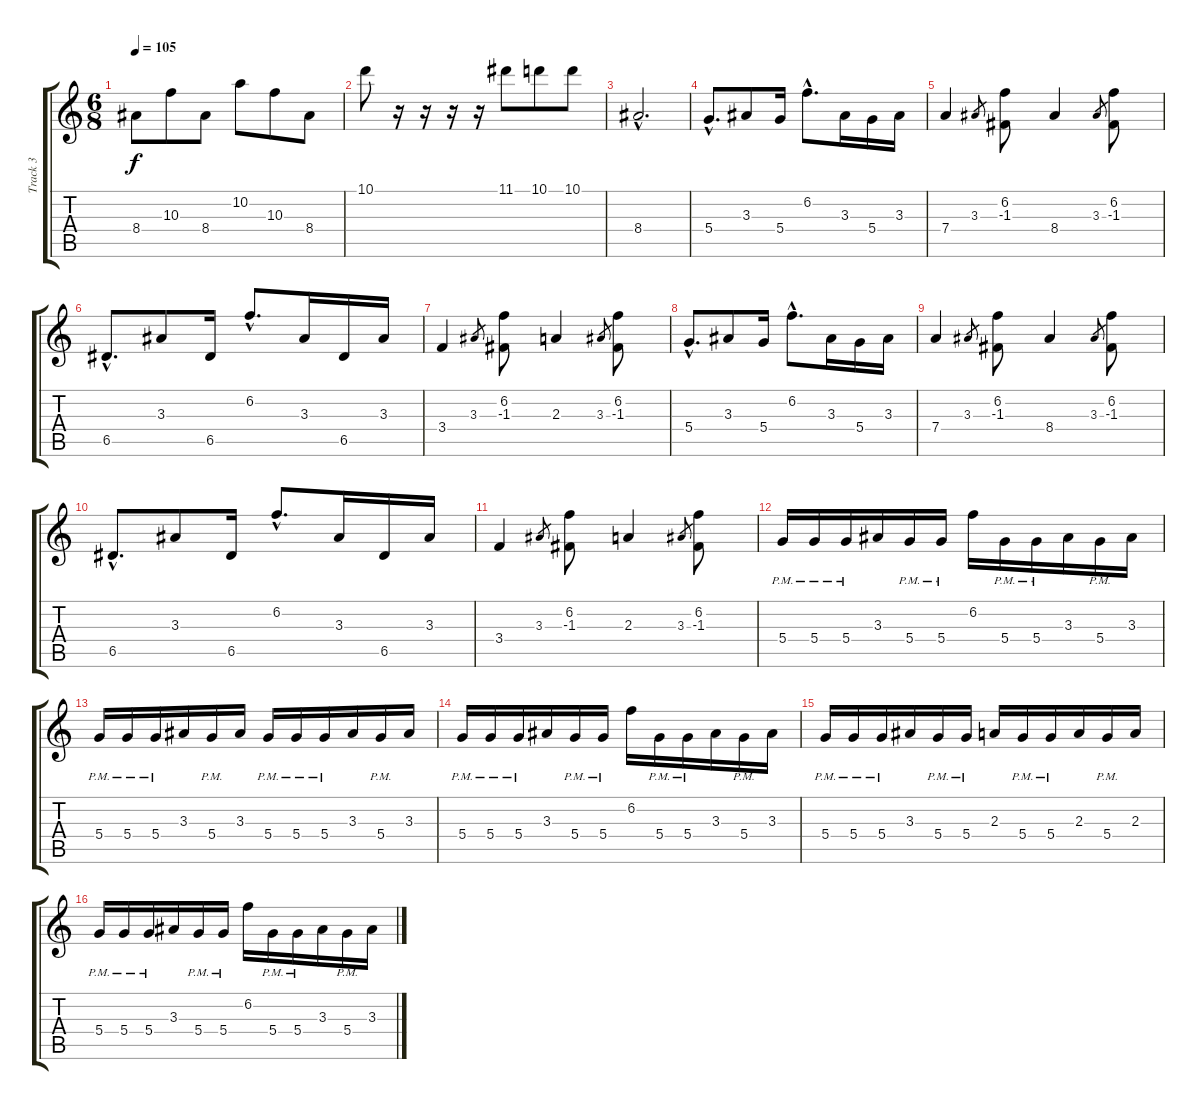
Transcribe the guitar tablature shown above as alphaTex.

\track ("Track 3" "Track 3") {instrument electricguitarclean}
\staff {score tabs}
\tuning (E4 B3 G3 D3 A2 D2) {hide}
\ts (6 8)
\tempo 105
\clef g2
\ks c
8.4.8{dy f} 10.3.8 8.4.8 10.2.8 10.3.8 8.4.8 |
10.1.8 r.16 r.16 r.16 r.16 11.1.8 10.1.8 10.1.8 |
8.4{hac}.2{d} |
5.4{hac}.8{d volume 11 instrument electricguitarclean} 3.3.8 5.4.16 6.2{hac}.8{d} 3.3.16 5.4.16 3.3.16 |
7.4.4 3.3.8{gr} (6.2 -1.3).8 8.4.4 3.3.8{gr} (6.2 -1.3).8 |
6.5{hac}.8{d} 3.3.8 6.5.16 6.2{hac}.8{d} 3.3.16 6.5.16 3.3.16 |
3.4.4 3.3.8{gr} (6.2 -1.3).8 2.3.4 3.3.8{gr} (6.2 -1.3).8 |
5.4{hac}.8{d} 3.3.8 5.4.16 6.2{hac}.8{d} 3.3.16 5.4.16 3.3.16 |
7.4.4 3.3.8{gr} (6.2 -1.3).8 8.4.4 3.3.8{gr} (6.2 -1.3).8 |
6.5{hac}.8{d} 3.3.8 6.5.16 6.2{hac}.8{d} 3.3.16 6.5.16 3.3.16 |
3.4.4 3.3.8{gr} (6.2 -1.3).8 2.3.4 3.3.8{gr} (6.2 -1.3).8 |
5.4{pm}.16{volume 14 instrument overdrivenguitar} 5.4{pm}.16 5.4{pm}.16 3.3.16 5.4{pm}.16 5.4{pm}.16 6.2.16 5.4{pm}.16 5.4{pm}.16 3.3.16 5.4{pm}.16 3.3.16 |
5.4{pm}.16 5.4{pm}.16 5.4{pm}.16 3.3.16 5.4{pm}.16 3.3.16 5.4{pm}.16 5.4{pm}.16 5.4{pm}.16 3.3.16 5.4{pm}.16 3.3.16 |
5.4{pm}.16 5.4{pm}.16 5.4{pm}.16 3.3.16 5.4{pm}.16 5.4{pm}.16 6.2.16 5.4{pm}.16 5.4{pm}.16 3.3.16 5.4{pm}.16 3.3.16 |
5.4{pm}.16 5.4{pm}.16 5.4{pm}.16 3.3.16 5.4{pm}.16 5.4{pm}.16 2.3.16 5.4{pm}.16 5.4{pm}.16 2.3.16 5.4{pm}.16 2.3.16 |
5.4{pm}.16{volume 14 instrument overdrivenguitar} 5.4{pm}.16 5.4{pm}.16 3.3.16 5.4{pm}.16 5.4{pm}.16 6.2.16 5.4{pm}.16 5.4{pm}.16 3.3.16 5.4{pm}.16 3.3.16
